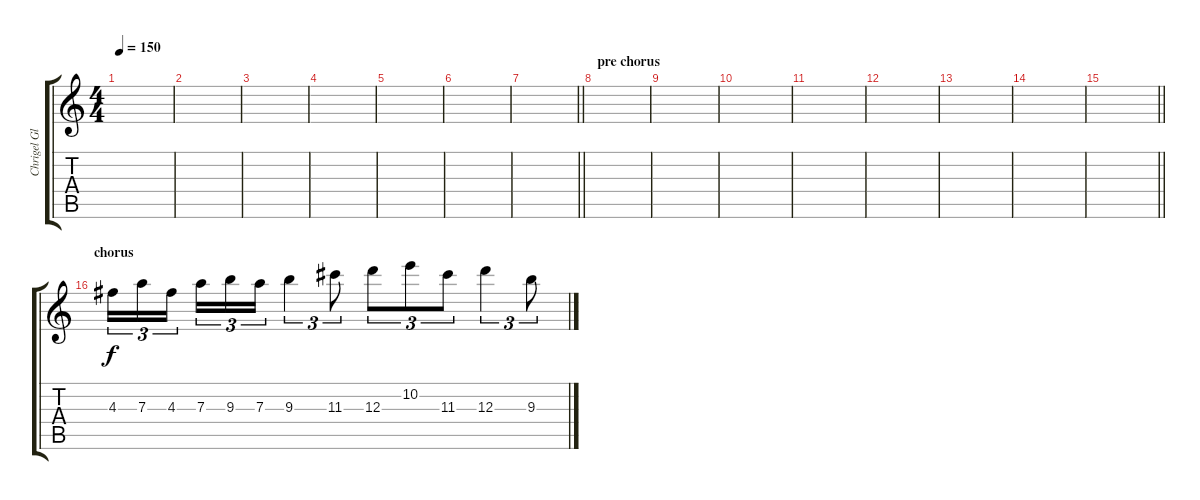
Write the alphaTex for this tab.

\track ("Chrigel Glanzmann" "Chrigel Gl") {instrument piccolo}
\staff {score tabs}
\tuning (B5 Gb5 D5 A4 E4 B3) {hide}
\ts (4 4)
\tempo 150
\clef g2
\ks c
|
|
|
|
|
|
\barLineRight lightlight
|
\section ("" "pre chorus")
|
|
|
|
|
|
|
\barLineRight lightlight
|
\section ("" "chorus")
4.3.16{tu (3 2)} 7.3.16{tu (3 2)} 4.3.16{tu (3 2) beam splitsecondary} 7.3.16{tu (3 2)} 9.3.16{tu (3 2)} 7.3.16{tu (3 2)} 9.3.4{tu (3 2)} 11.3.8{tu (3 2)} 12.3.8{tu (3 2)} 10.2.8{tu (3 2)} 11.3.8{tu (3 2)} 12.3.4{tu (3 2)} 9.3.8{tu (3 2)}
